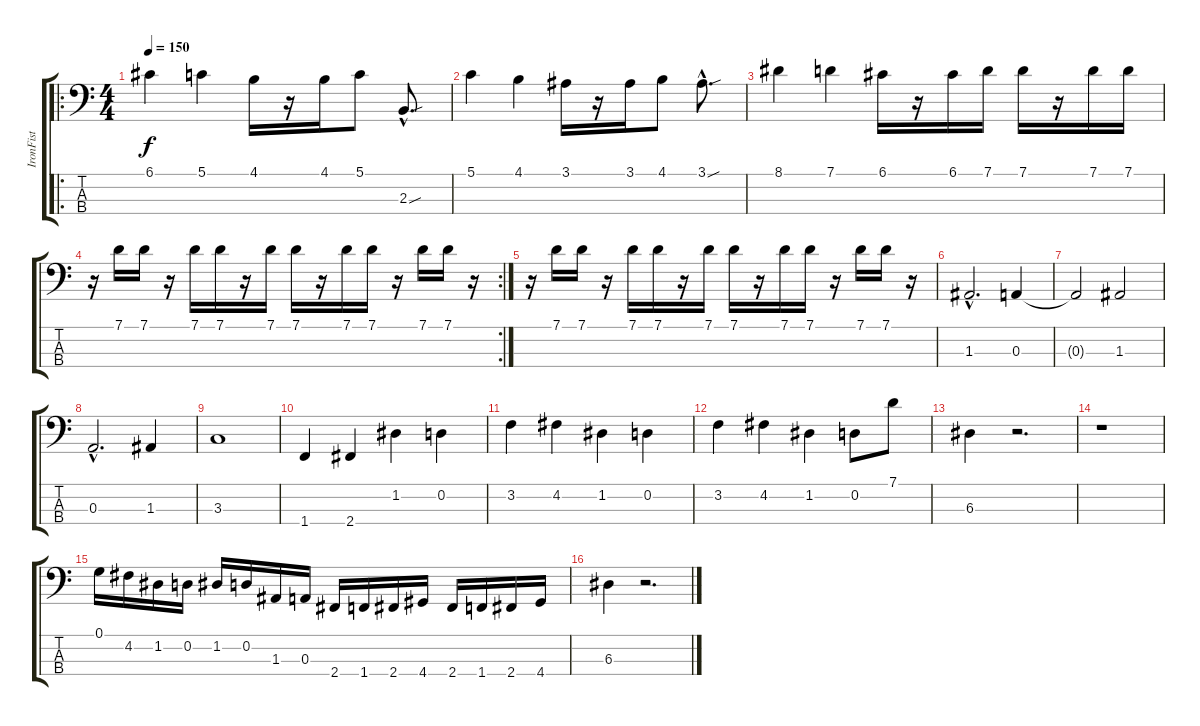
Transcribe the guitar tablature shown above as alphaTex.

\track ("IronFist" "IronFist") {instrument electricbassfinger}
\staff {score tabs}
\tuning (G2 D2 A1 E1) {hide}
\ro
\ts (4 4)
\tempo 150
\clef f4
\ks c
6.1.4{dy f} 5.1.4 4.1.16 r.16 4.1.16 5.1.8 2.3{sou hac}.8{d} |
5.1.4 4.1.4 3.1.16 r.16 3.1.16 4.1.8 3.1{sou hac}.8{d} |
8.1.4 7.1.4 6.1.16 r.16 6.1.16 7.1.16 7.1.16 r.16 7.1.16 7.1.16 |
\rc 2
r.16 7.1.16 7.1.16 r.16 7.1.16 7.1.16 r.16 7.1.16 7.1.16 r.16 7.1.16 7.1.16 r.16 7.1.16 7.1.16 r.16 |
r.16 7.1.16 7.1.16 r.16 7.1.16 7.1.16 r.16 7.1.16 7.1.16 r.16 7.1.16 7.1.16 r.16 7.1.16 7.1.16 r.16 |
1.3{hac}.2{d} 0.3.4 |
0.3{t}.2 1.3.2 |
0.3{hac}.2{d} 1.3.4 |
3.3.1 |
1.4.4 2.4.4 1.2.4 0.2.4 |
3.2.4 4.2.4 1.2.4 0.2.4 |
3.2.4 4.2.4 1.2.4 0.2.8 7.1.8 |
6.3.4 r.2{d} |
r.1 |
0.1.16 4.2.16 1.2.16 0.2.16 1.2.16 0.2.16 1.3.16 0.3.16 2.4.16 1.4.16 2.4.16 4.4.16 2.4.16 1.4.16 2.4.16 4.4.16 |
6.3.4 r.2{d}
